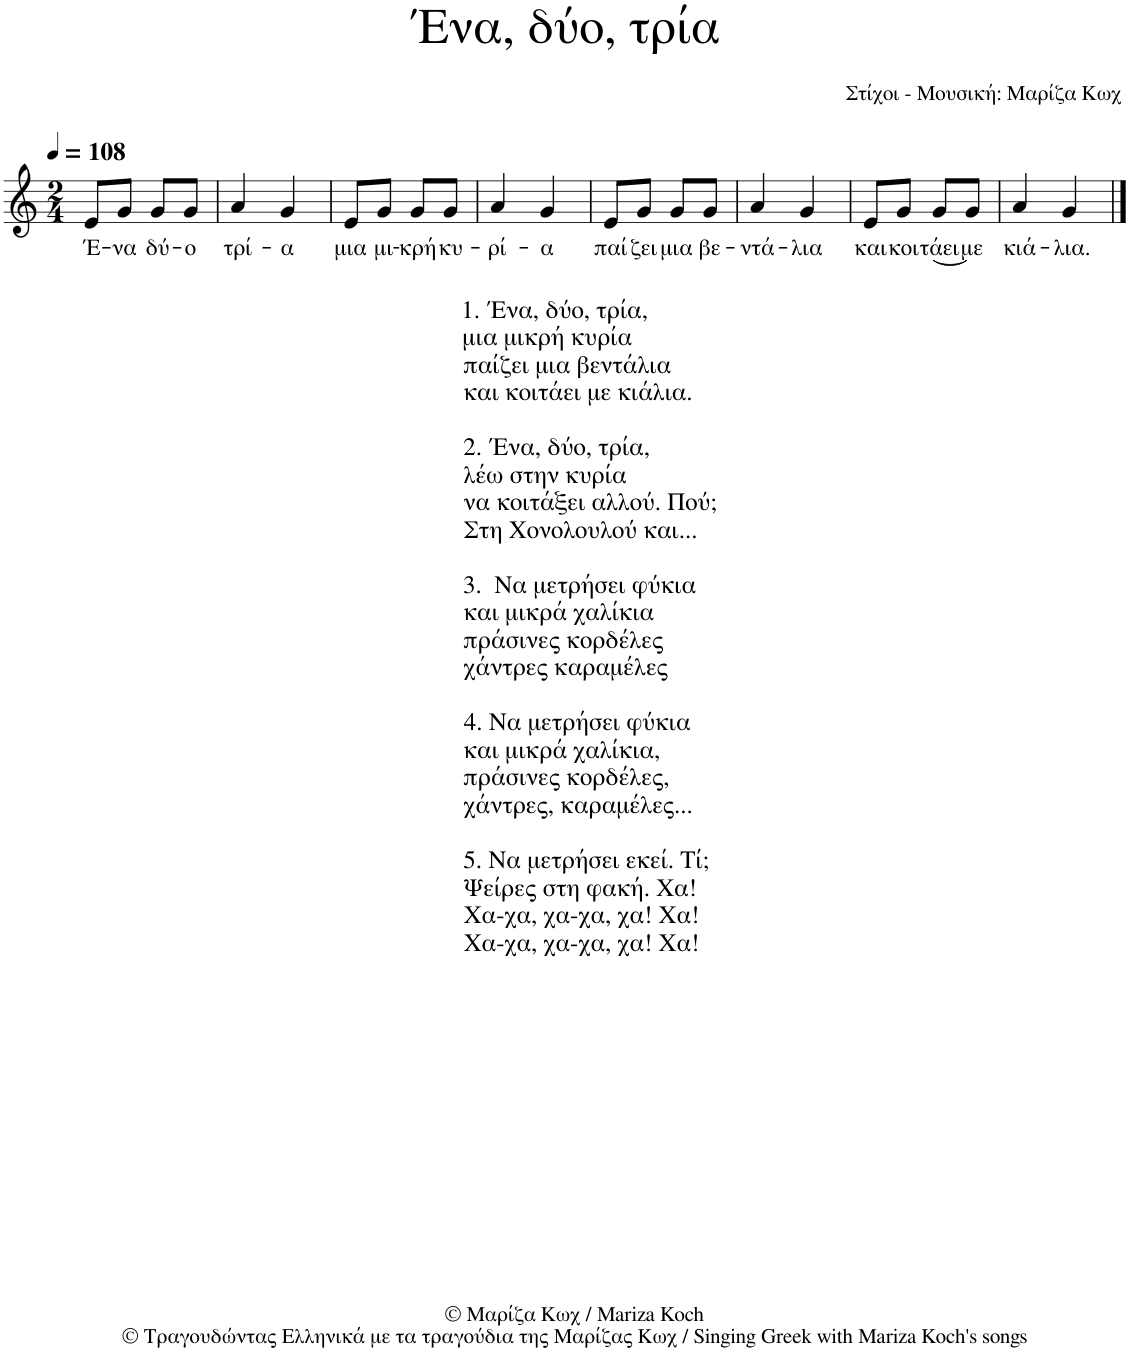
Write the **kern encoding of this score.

**kern	**text
*part1	*part1
*staff1	*staff1
*I"Piano	*
*I'Pno.	*
*clefG2	*
*k[]	*
*M2/4	*
*MM108	*
=1	=1
!LO:TX:b:t=1. Ένα, δύο, τρία,	!
!LO:TX:b:t=μια μικρή κυρία	!
!LO:TX:b:t=παίζει μια βεντάλια	!
!LO:TX:b:t=και κοιτάει με κιάλια.	!
!LO:TX:b:t=2. Ένα, δύο, τρία,	!
!LO:TX:b:t=λέω στην κυρία	!
!LO:TX:b:t=να κοιτάξει αλλού. Πού;	!
!LO:TX:b:t=Στη Χονολουλού και...	!
!LO:TX:b:t=3.  Να μετρήσει φύκια	!
!LO:TX:b:t=και μικρά χαλίκια	!
!LO:TX:b:t=πράσινες κορδέλες	!
!LO:TX:b:t=χάντρες καραμέλες	!
!LO:TX:b:t=4. Nα μετρήσει φύκια	!
!LO:TX:b:t=και μικρά χαλίκια,	!
!LO:TX:b:t=πράσινες κορδέλες,	!
!LO:TX:b:t=χάντρες, καραμέλες...	!
!LO:TX:b:t=5. Nα μετρήσει εκεί. Τί;	!
!LO:TX:b:t=Ψείρες στη φακή. Χα!	!
!LO:TX:b:t=Χα-χα, χα-χα, χα! Χα!	!
!LO:TX:b:t=Χα-χα, χα-χα, χα! Χα!	!
!	!LO:LY:b
8e/L	Έ-
!	!LO:LY:b
8g/J	-να
!	!LO:LY:b
8g/L	δύ-
!	!LO:LY:b
8g/J	-ο
=2	=2
!	!LO:LY:b
4a/	τρί-
!	!LO:LY:b
4g/	-α
=3	=3
!	!LO:LY:b
8e/L	μια
!	!LO:LY:b
8g/J	μι-
!	!LO:LY:b
8g/L	-κρή
!	!LO:LY:b
8g/J	κυ-
=4	=4
!	!LO:LY:b
4a/	-ρί-
!	!LO:LY:b
4g/	-α
=5	=5
!	!LO:LY:b
8e/L	παί-
!	!LO:LY:b
8g/J	-ζει
!	!LO:LY:b
8g/L	μια
!	!LO:LY:b
8g/J	βε-
=6	=6
!	!LO:LY:b
4a/	-ντά-
!	!LO:LY:b
4g/	-λια
=7	=7
!	!LO:LY:b
8e/L	και
!	!LO:LY:b
8g/J	κοι-
!	!LO:LY:b
(8g/L	-τάει
!	!LO:LY:b
8g/J)	με
=8	=8
!	!LO:LY:b
4a/	κιά-
!	!LO:LY:b
4g/	-λια.
==	==
*-	*-
